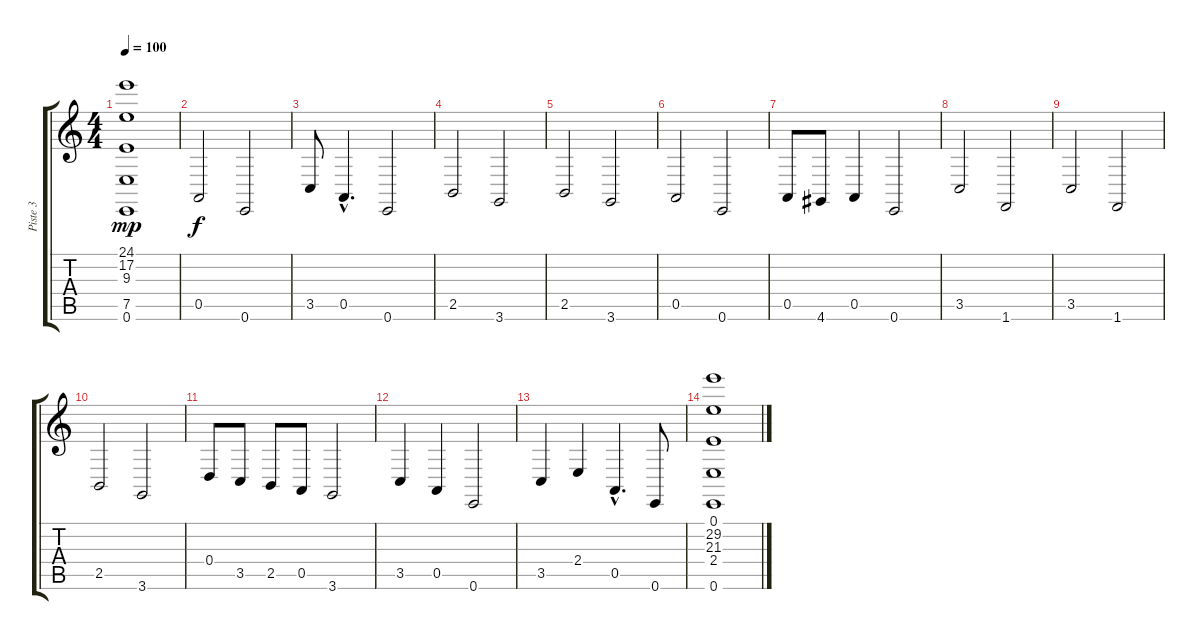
\track ("Piste 3" "Piste 3") {instrument fx1rain}
\staff {score tabs}
\tuning (E4 B3 G3 D3 A2 E2) {hide}
\ts (4 4)
\tempo 100
\clef g2
\ks c
(24.1 17.2 9.3 7.5 0.6).1{dy mp instrument fx1rain} |
0.5.2{dy f} 0.6.2 |
3.5.8 0.5{hac}.4{d} 0.6.2 |
2.5.2 3.6.2 |
2.5.2 3.6.2 |
0.5.2 0.6.2 |
0.5.8 4.6.8 0.5.4 0.6.2 |
3.5.2 1.6.2 |
3.5.2 1.6.2 |
2.5.2 3.6.2 |
0.4.8 3.5.8 2.5.8 0.5.8 3.6.2 |
3.5.4 0.5.4 0.6.2 |
3.5.4 2.4.4 0.5{hac}.4{d} 0.6.8 |
(0.1 29.2 21.3 2.4 0.6).1
